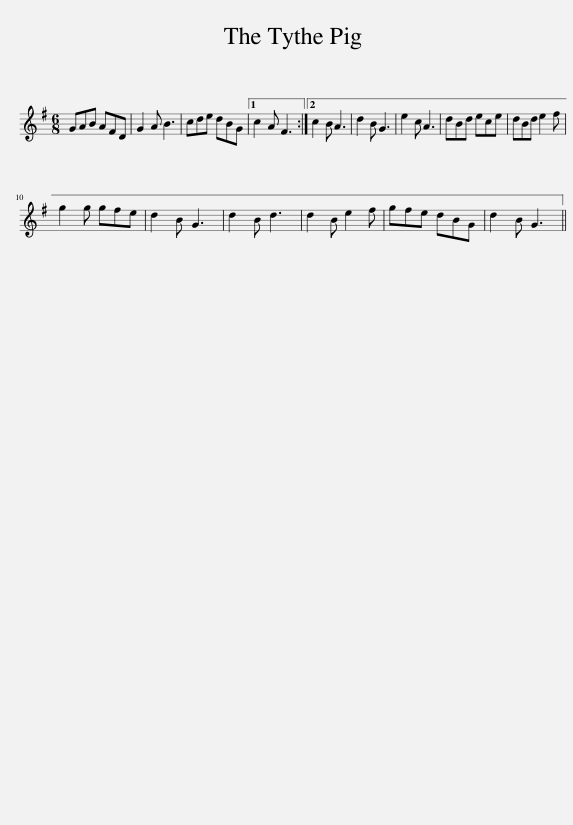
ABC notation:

X:1
L:1/8
M:6/8
I:linebreak $
K:G
V:1 treble
V:1
 GAB AFD | G2 A B3 | cde dBG |1 c2 A F3 :|2 c2 B A3 | %5
 d2 B G3 | e2 c A3 | dBd ece | dBd e2 f |$ g2 g gfe | %10
 d2 B G3 | d2 B d3 | d2 B e2 f | gfe dBG | d2 B G3 || %15
